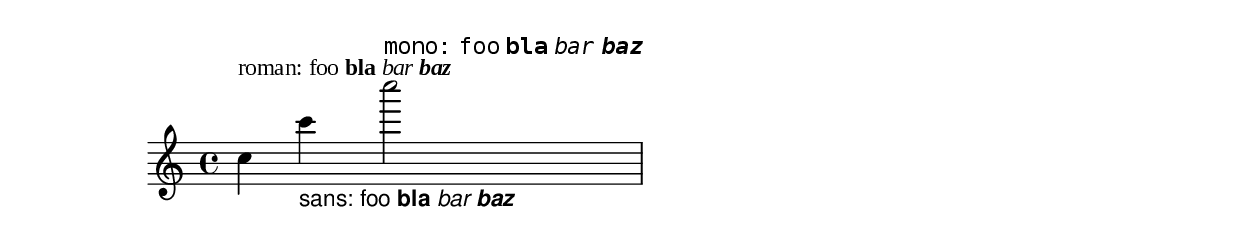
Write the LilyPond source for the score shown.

%% DO NOT EDIT this file manually; it is automatically
%% generated from LSR http://lsr.dsi.unimi.it
%% Make any changes in LSR itself, or in Documentation/snippets/new/ ,
%% and then run scripts/auxiliar/makelsr.py
%%
%% This file is in the public domain.
\version "2.14.2"

\header {
%% Translation of GIT committish: 1cda7b7b8219cb97399b8e7b56c1115aaf82c002
  texidocfr = "
Les familles de fontes par défaut pour le texte peuvent être changées à
l'aide de la fonction @code{make-pango-font-tree}.

"
  doctitlefr = "Changement des fontes textuelles par défaut"

  lsrtags = "text, tweaks-and-overrides"

  texidoc = "
The default font families for text can be overridden with
@code{make-pango-font-tree}.

"
  doctitle = "Changing the default text font family"
} % begin verbatim


\paper {
  % change for other default global staff size.
  myStaffSize = #20
  %{
     run
         lilypond -dshow-available-fonts blabla
     to show all fonts available in the process log.
  %}

  #(define fonts
    (make-pango-font-tree "Times New Roman"
                          "Nimbus Sans"
                          "Luxi Mono"
;;                        "Helvetica"
;;                        "Courier"
     (/ myStaffSize 20)))
}

\relative c'' {
  c4^\markup {
    roman: foo \bold bla \italic bar \italic \bold baz
  }
  c'4_\markup {
    \override #'(font-family . sans)
    {
      sans: foo \bold bla \italic bar \italic \bold baz
    }
  }
  c'2^\markup {
    \override #'(font-family . typewriter)
    {
      mono: foo \bold bla \italic bar \italic \bold baz
    }
  }
}


